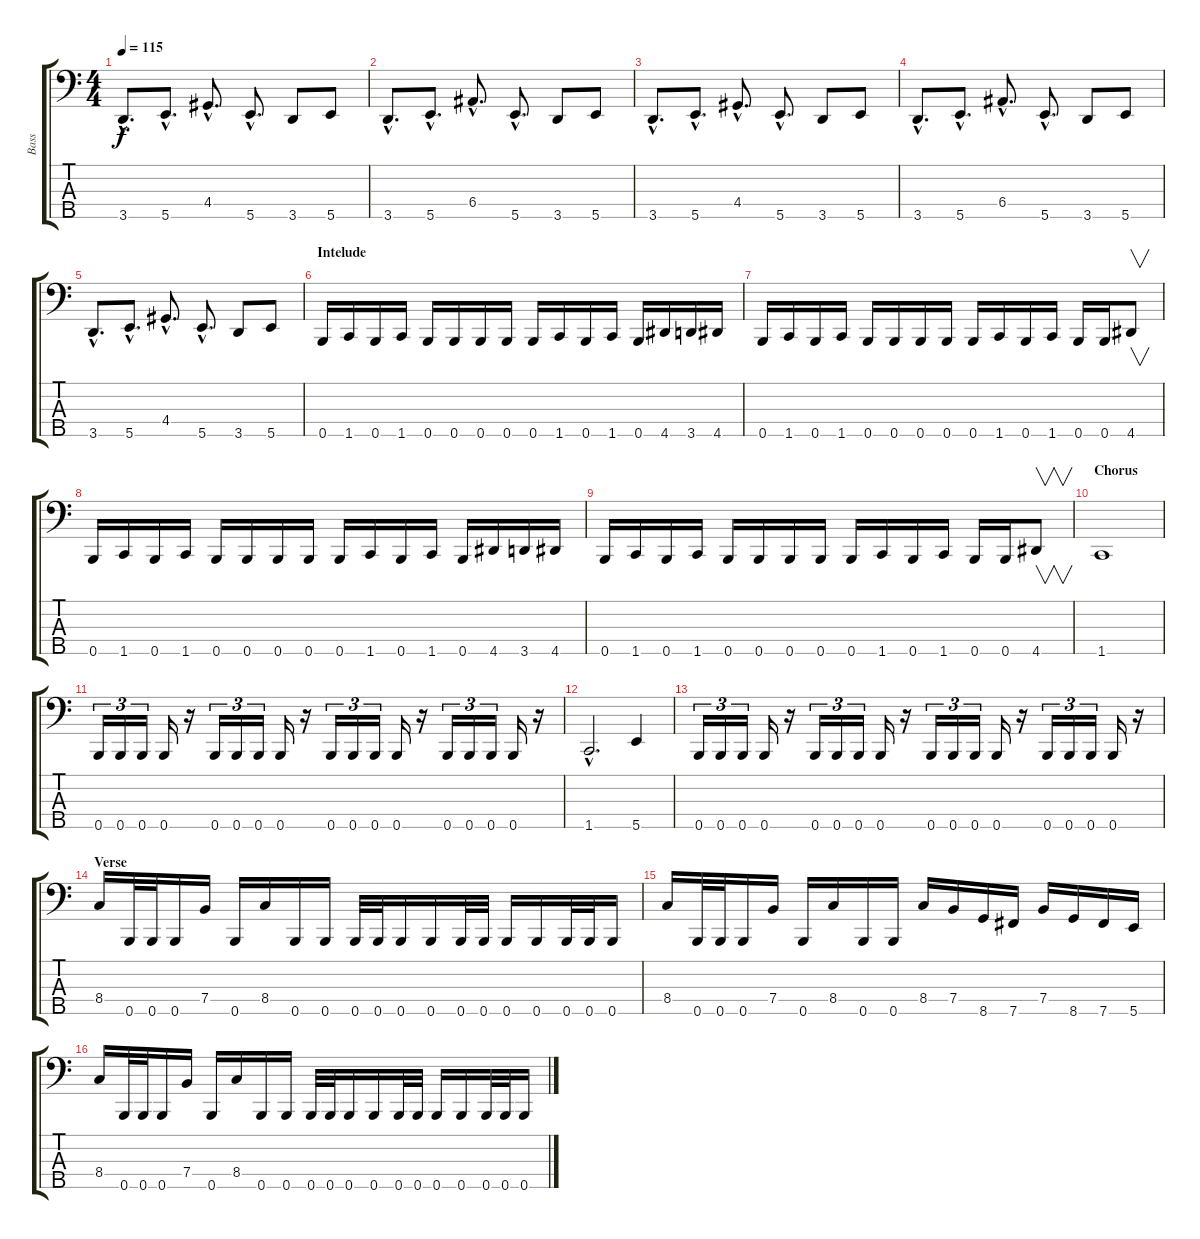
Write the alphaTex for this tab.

\track ("Bass" "Bass") {instrument electricbasspick}
\staff {score tabs}
\tuning (G2 D2 A1 E1 B0) {hide}
\ts (4 4)
\tempo 115
\clef f4
\ks c
3.5{hac}.8{d dy f} 5.5{hac}.8{d} 4.4{hac}.8{d} 5.5{hac}.8{d} 3.5.8 5.5.8 |
3.5{hac}.8{d} 5.5{hac}.8{d} 6.4{hac}.8{d} 5.5{hac}.8{d} 3.5.8 5.5.8 |
3.5{hac}.8{d} 5.5{hac}.8{d} 4.4{hac}.8{d} 5.5{hac}.8{d} 3.5.8 5.5.8 |
3.5{hac}.8{d} 5.5{hac}.8{d} 6.4{hac}.8{d} 5.5{hac}.8{d} 3.5.8 5.5.8 |
3.5{hac}.8{d} 5.5{hac}.8{d} 4.4{hac}.8{d} 5.5{hac}.8{d} 3.5.8 5.5.8 |
\section ("" "Intelude")
0.5.16 1.5.16 0.5.16 1.5.16 0.5.16 0.5.16 0.5.16 0.5.16 0.5.16 1.5.16 0.5.16 1.5.16 0.5.16 4.5.16 3.5.16 4.5.16 |
0.5.16 1.5.16 0.5.16 1.5.16 0.5.16 0.5.16 0.5.16 0.5.16 0.5.16 1.5.16 0.5.16 1.5.16 0.5.16 0.5.16 4.5.8{v} |
0.5.16 1.5.16 0.5.16 1.5.16 0.5.16 0.5.16 0.5.16 0.5.16 0.5.16 1.5.16 0.5.16 1.5.16 0.5.16 4.5.16 3.5.16 4.5.16 |
0.5.16 1.5.16 0.5.16 1.5.16 0.5.16 0.5.16 0.5.16 0.5.16 0.5.16 1.5.16 0.5.16 1.5.16 0.5.16 0.5.16 4.5.8{v} |
\section ("" "Chorus")
1.5.1 |
0.5.16{tu (3 2)} 0.5.16{tu (3 2)} 0.5.16{tu (3 2)} 0.5.16 r.16 0.5.16{tu (3 2)} 0.5.16{tu (3 2)} 0.5.16{tu (3 2)} 0.5.16 r.16 0.5.16{tu (3 2)} 0.5.16{tu (3 2)} 0.5.16{tu (3 2)} 0.5.16 r.16 0.5.16{tu (3 2)} 0.5.16{tu (3 2)} 0.5.16{tu (3 2)} 0.5.16 r.16 |
1.5{hac}.2{d} 5.5.4 |
0.5.16{tu (3 2)} 0.5.16{tu (3 2)} 0.5.16{tu (3 2)} 0.5.16 r.16 0.5.16{tu (3 2)} 0.5.16{tu (3 2)} 0.5.16{tu (3 2)} 0.5.16 r.16 0.5.16{tu (3 2)} 0.5.16{tu (3 2)} 0.5.16{tu (3 2)} 0.5.16 r.16 0.5.16{tu (3 2)} 0.5.16{tu (3 2)} 0.5.16{tu (3 2)} 0.5.16 r.16 |
\section ("" "Verse")
8.4.16 0.5.32 0.5.32 0.5.16 7.4.16 0.5.16 8.4.16 0.5.16 0.5.16 0.5.32 0.5.32 0.5.16 0.5.16 0.5.32 0.5.32 0.5.16 0.5.16 0.5.32 0.5.32 0.5.16 |
8.4.16 0.5.32 0.5.32 0.5.16 7.4.16 0.5.16 8.4.16 0.5.16 0.5.16 8.4.16 7.4.16 8.5.16 7.5.16 7.4.16 8.5.16 7.5.16 5.5.16 |
8.4.16 0.5.32 0.5.32 0.5.16 7.4.16 0.5.16 8.4.16 0.5.16 0.5.16 0.5.32 0.5.32 0.5.16 0.5.16 0.5.32 0.5.32 0.5.16 0.5.16 0.5.32 0.5.32 0.5.16
